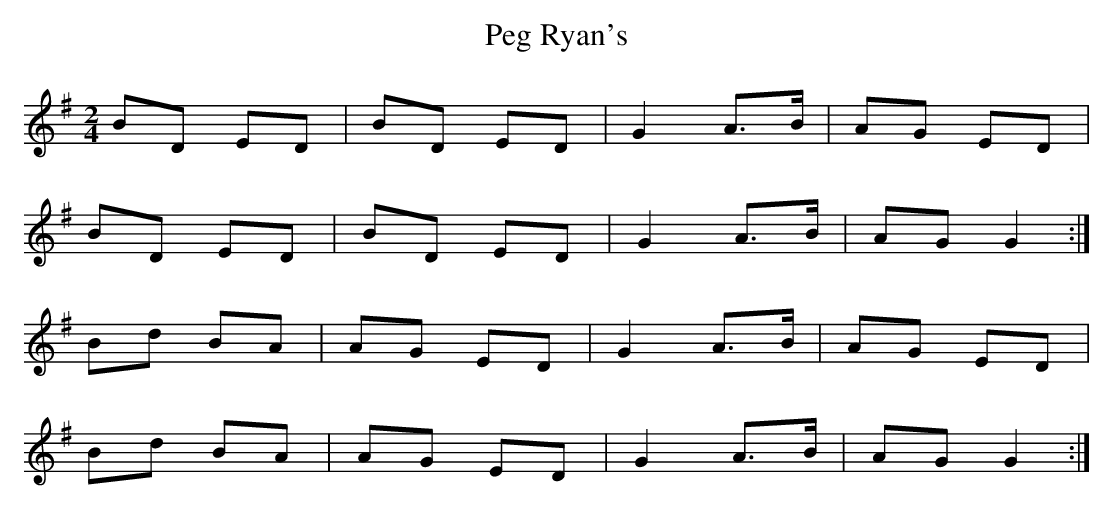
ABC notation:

X:1
T:Peg Ryan's
M:2/4
L:1/8
K:G Major
BD ED|BD ED|G2 A>B|AG ED|!
BD ED|BD ED|G2 A>B|AG G2:|!
Bd BA|AG ED|G2 A>B|AG ED|!
Bd BA|AG ED|G2 A>B|AG G2:|!
